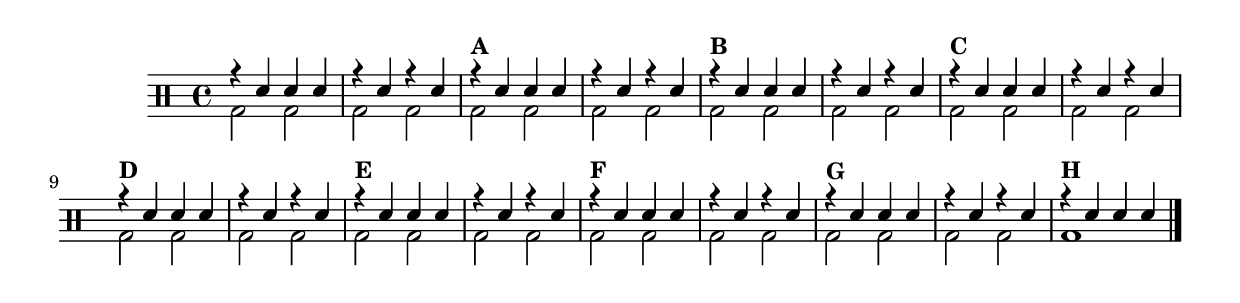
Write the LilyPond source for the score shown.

%-*- coding: utf-8 -*-

\version "2.14.2"

%\header {title = "divertindo-se em do maior e do menor"}

\drums {

\override Staff.TimeSignature #'style = #'()
\time 4/4 

\context DrumVoice = "1" { }
\context DrumVoice = "2" {  }

<<
{

r4 sn sn sn 
r sn r sn
r4^\markup {\bold {A}} sn sn sn
r sn r sn
r4^\markup {\bold {B}} sn sn sn
r sn r sn
r4^\markup {\bold {C}} sn sn sn
r sn r sn
r4^\markup {\bold {D}} sn sn sn
r sn r sn
r4^\markup {\bold {E}} sn sn sn
r sn r sn
r4^\markup {\bold {F}} sn sn sn
r sn r sn
r4^\markup {\bold {G}} sn sn sn
r sn r sn
r4^\markup {\bold {H}} sn sn sn


}


\\

{

bd2 bd  
bd bd
bd bd
bd bd

bd bd
bd bd
bd bd
bd bd


bd bd
bd bd
bd bd
bd bd


bd bd
bd bd
bd bd
bd bd

bd1
}

>>

\bar "|."

}

